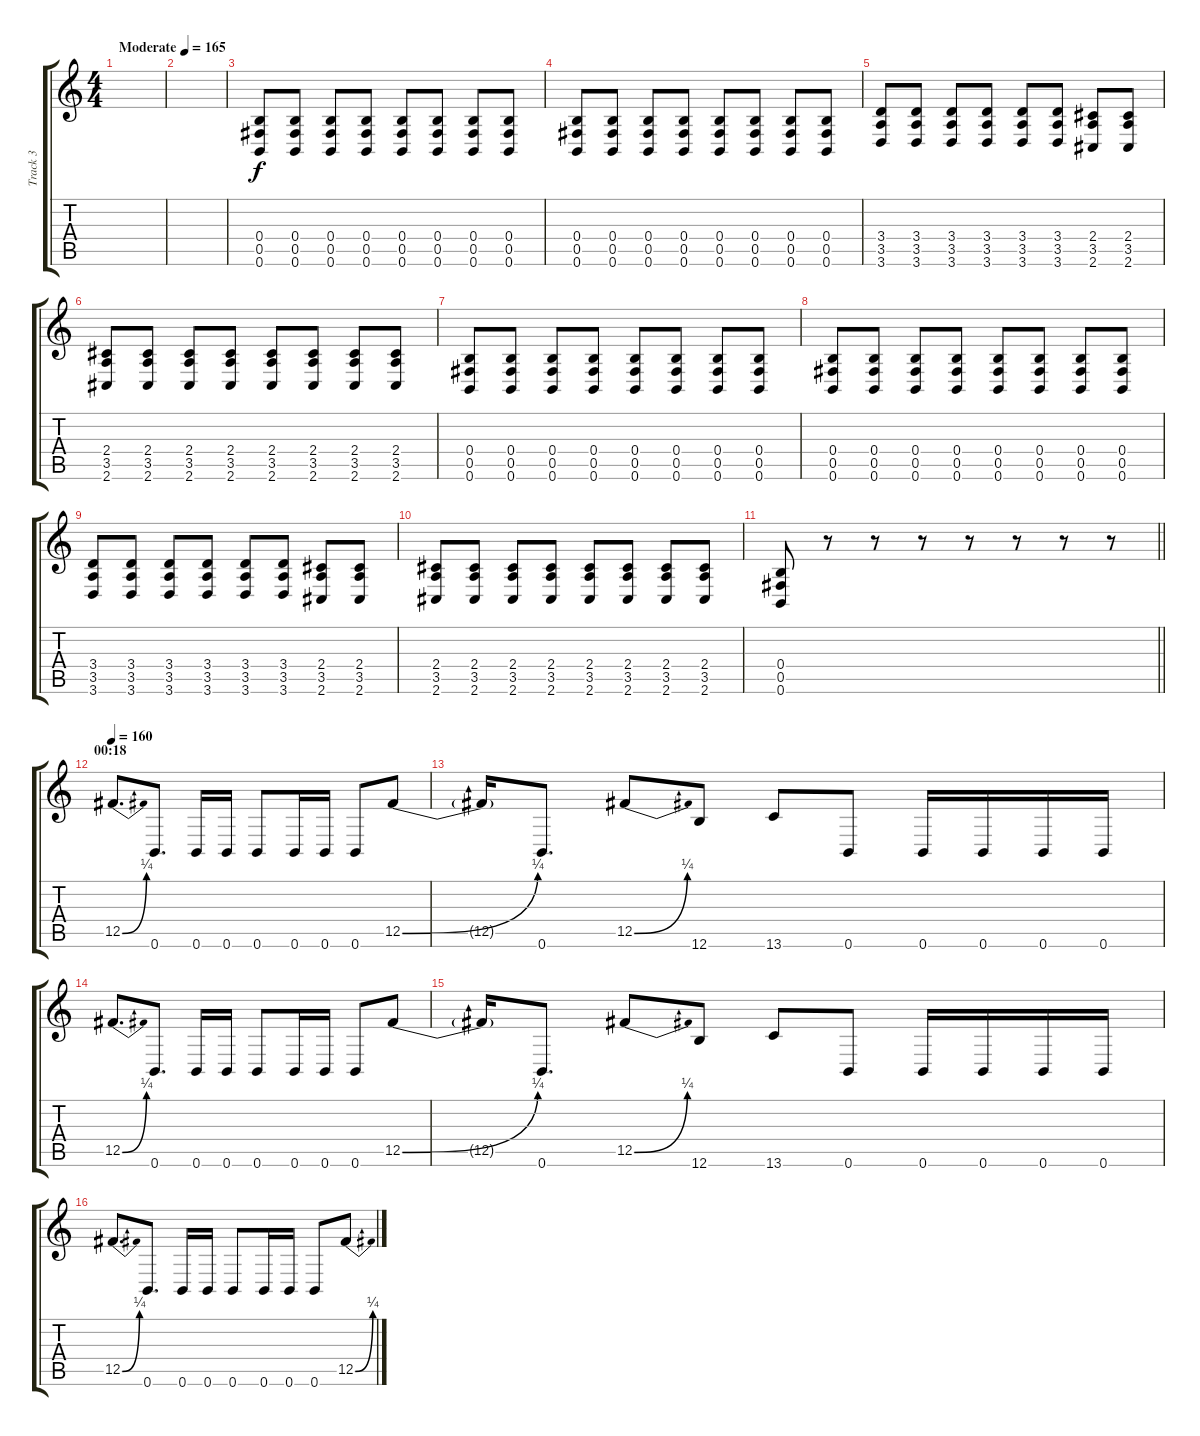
\track ("Track 3" "Track 3") {instrument overdrivenguitar}
\staff {score tabs}
\tuning (Db4 Ab3 E3 B2 Gb2 B1) {hide}
\ts (4 4)
\tempo (165 "Moderate")
\clef g2
\ks c
|
|
(0.4 0.5 0.6).8 (0.4 0.5 0.6).8 (0.4 0.5 0.6).8 (0.4 0.5 0.6).8 (0.4 0.5 0.6).8 (0.4 0.5 0.6).8 (0.4 0.5 0.6).8 (0.4 0.5 0.6).8 |
(0.4 0.5 0.6).8 (0.4 0.5 0.6).8 (0.4 0.5 0.6).8 (0.4 0.5 0.6).8 (0.4 0.5 0.6).8 (0.4 0.5 0.6).8 (0.4 0.5 0.6).8 (0.4 0.5 0.6).8 |
(3.4 3.5 3.6).8 (3.4 3.5 3.6).8 (3.4 3.5 3.6).8 (3.4 3.5 3.6).8 (3.4 3.5 3.6).8 (3.4 3.5 3.6).8 (2.4 3.5 2.6).8 (2.4 3.5 2.6).8 |
(2.4 3.5 2.6).8 (2.4 3.5 2.6).8 (2.4 3.5 2.6).8 (2.4 3.5 2.6).8 (2.4 3.5 2.6).8 (2.4 3.5 2.6).8 (2.4 3.5 2.6).8 (2.4 3.5 2.6).8 |
(0.4 0.5 0.6).8 (0.4 0.5 0.6).8 (0.4 0.5 0.6).8 (0.4 0.5 0.6).8 (0.4 0.5 0.6).8 (0.4 0.5 0.6).8 (0.4 0.5 0.6).8 (0.4 0.5 0.6).8 |
(0.4 0.5 0.6).8 (0.4 0.5 0.6).8 (0.4 0.5 0.6).8 (0.4 0.5 0.6).8 (0.4 0.5 0.6).8 (0.4 0.5 0.6).8 (0.4 0.5 0.6).8 (0.4 0.5 0.6).8 |
(3.4 3.5 3.6).8 (3.4 3.5 3.6).8 (3.4 3.5 3.6).8 (3.4 3.5 3.6).8 (3.4 3.5 3.6).8 (3.4 3.5 3.6).8 (2.4 3.5 2.6).8 (2.4 3.5 2.6).8 |
(2.4 3.5 2.6).8 (2.4 3.5 2.6).8 (2.4 3.5 2.6).8 (2.4 3.5 2.6).8 (2.4 3.5 2.6).8 (2.4 3.5 2.6).8 (2.4 3.5 2.6).8 (2.4 3.5 2.6).8 |
\barLineRight lightlight
(0.4 0.5 0.6).8 r.8 r.8 r.8 r.8 r.8 r.8 r.8 |
\section ("" "00:18")
\tempo 160
12.5{be (bend 0 0 60 1)}.8{d} 0.6.8{d} 0.6.16 0.6.16 0.6.8 0.6.16 0.6.16 0.6.8 12.5{be (bend 0 0 60 1)}.8 |
12.5{t}.16 0.6.8{d} 12.5{be (bend 0 0 60 1)}.8 12.6.8 13.6.8 0.6.8 0.6.16 0.6.16 0.6.16 0.6.16 |
12.5{be (bend 0 0 60 1)}.8{d} 0.6.8{d} 0.6.16 0.6.16 0.6.8 0.6.16 0.6.16 0.6.8 12.5{be (bend 0 0 60 1)}.8 |
12.5{t}.16 0.6.8{d} 12.5{be (bend 0 0 60 1)}.8 12.6.8 13.6.8 0.6.8 0.6.16 0.6.16 0.6.16 0.6.16 |
12.5{be (bend 0 0 60 1)}.8{d} 0.6.8{d} 0.6.16 0.6.16 0.6.8 0.6.16 0.6.16 0.6.8 12.5{be (bend 0 0 60 1)}.8
